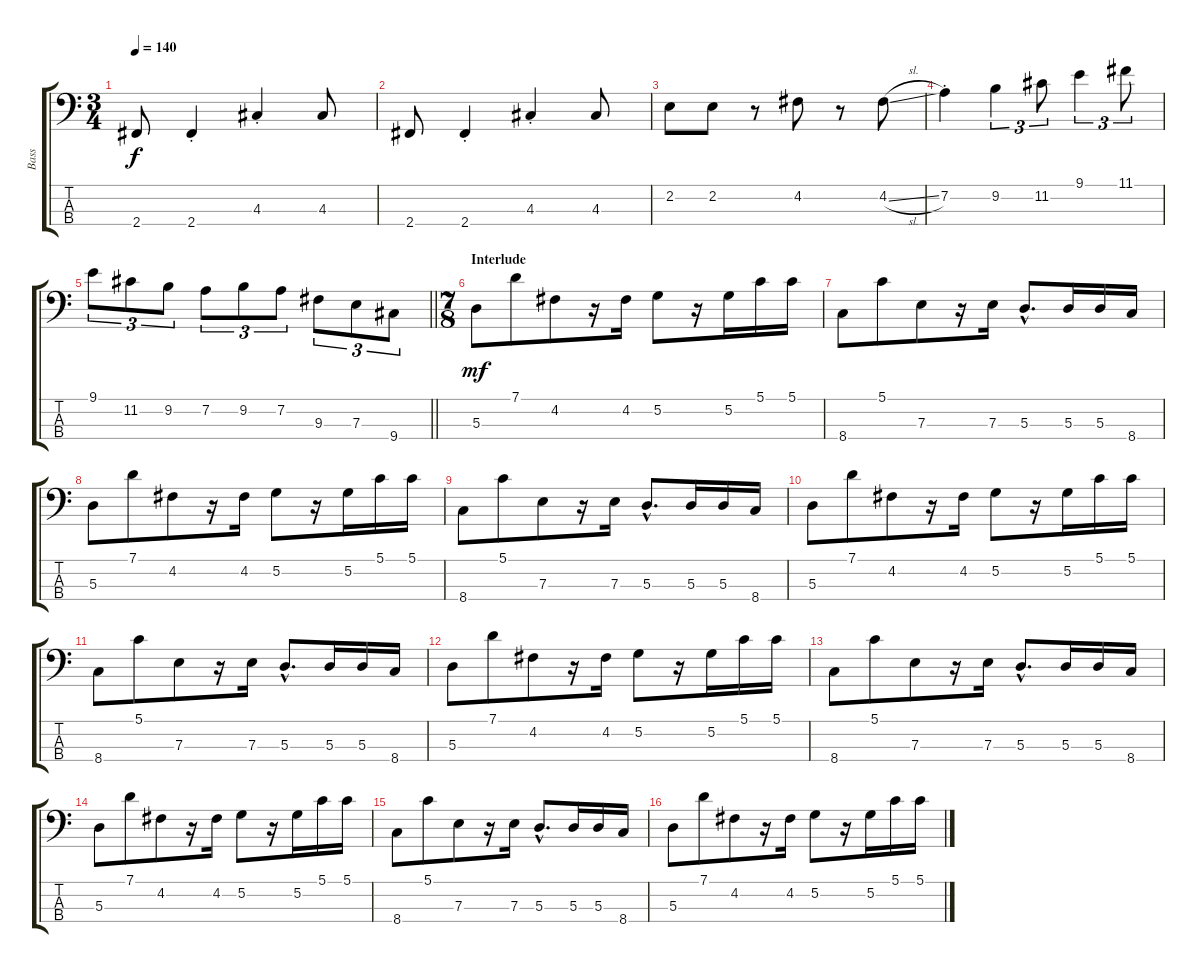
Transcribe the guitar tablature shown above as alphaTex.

\track ("Bass" "Bass") {instrument electricbassfinger}
\staff {score tabs}
\tuning (G2 D2 A1 E1) {hide}
\ts (3 4)
\tempo 140
\clef f4
\ks c
2.4.8{dy f} 2.4{st}.4 4.3{st}.4 4.3.8 |
2.4.8 2.4{st}.4 4.3{st}.4 4.3.8 |
2.2.8 2.2.8 r.8 4.2.8 r.8 4.2{sl}.8 |
7.2{st}.4 9.2.4{tu (3 2)} 11.2.8{tu (3 2)} 9.1.4{tu (3 2)} 11.1.8{tu (3 2)} |
\barLineRight lightlight
9.1.8{tu (3 2)} 11.2.8{tu (3 2)} 9.2.8{tu (3 2)} 7.2.8{tu (3 2)} 9.2.8{tu (3 2)} 7.2.8{tu (3 2)} 9.3.8{tu (3 2)} 7.3.8{tu (3 2)} 9.4.8{tu (3 2)} |
\ts (7 8)
\section ("" "Interlude")
5.3.8{dy mf} 7.1.8 4.2.8 r.16 4.2.16 5.2.8 r.16 5.2.16 5.1.16 5.1.16 |
8.4.8 5.1.8 7.3.8 r.16 7.3.16 5.3{hac}.8{d} 5.3.16 5.3.16 8.4.16 |
5.3.8 7.1.8 4.2.8 r.16 4.2.16 5.2.8 r.16 5.2.16 5.1.16 5.1.16 |
8.4.8 5.1.8 7.3.8 r.16 7.3.16 5.3{hac}.8{d} 5.3.16 5.3.16 8.4.16 |
5.3.8 7.1.8 4.2.8 r.16 4.2.16 5.2.8 r.16 5.2.16 5.1.16 5.1.16 |
8.4.8 5.1.8 7.3.8 r.16 7.3.16 5.3{hac}.8{d} 5.3.16 5.3.16 8.4.16 |
5.3.8 7.1.8 4.2.8 r.16 4.2.16 5.2.8 r.16 5.2.16 5.1.16 5.1.16 |
8.4.8 5.1.8 7.3.8 r.16 7.3.16 5.3{hac}.8{d} 5.3.16 5.3.16 8.4.16 |
5.3.8 7.1.8 4.2.8 r.16 4.2.16 5.2.8 r.16 5.2.16 5.1.16 5.1.16 |
8.4.8 5.1.8 7.3.8 r.16 7.3.16 5.3{hac}.8{d} 5.3.16 5.3.16 8.4.16 |
5.3.8 7.1.8 4.2.8 r.16 4.2.16 5.2.8 r.16 5.2.16 5.1.16 5.1.16
